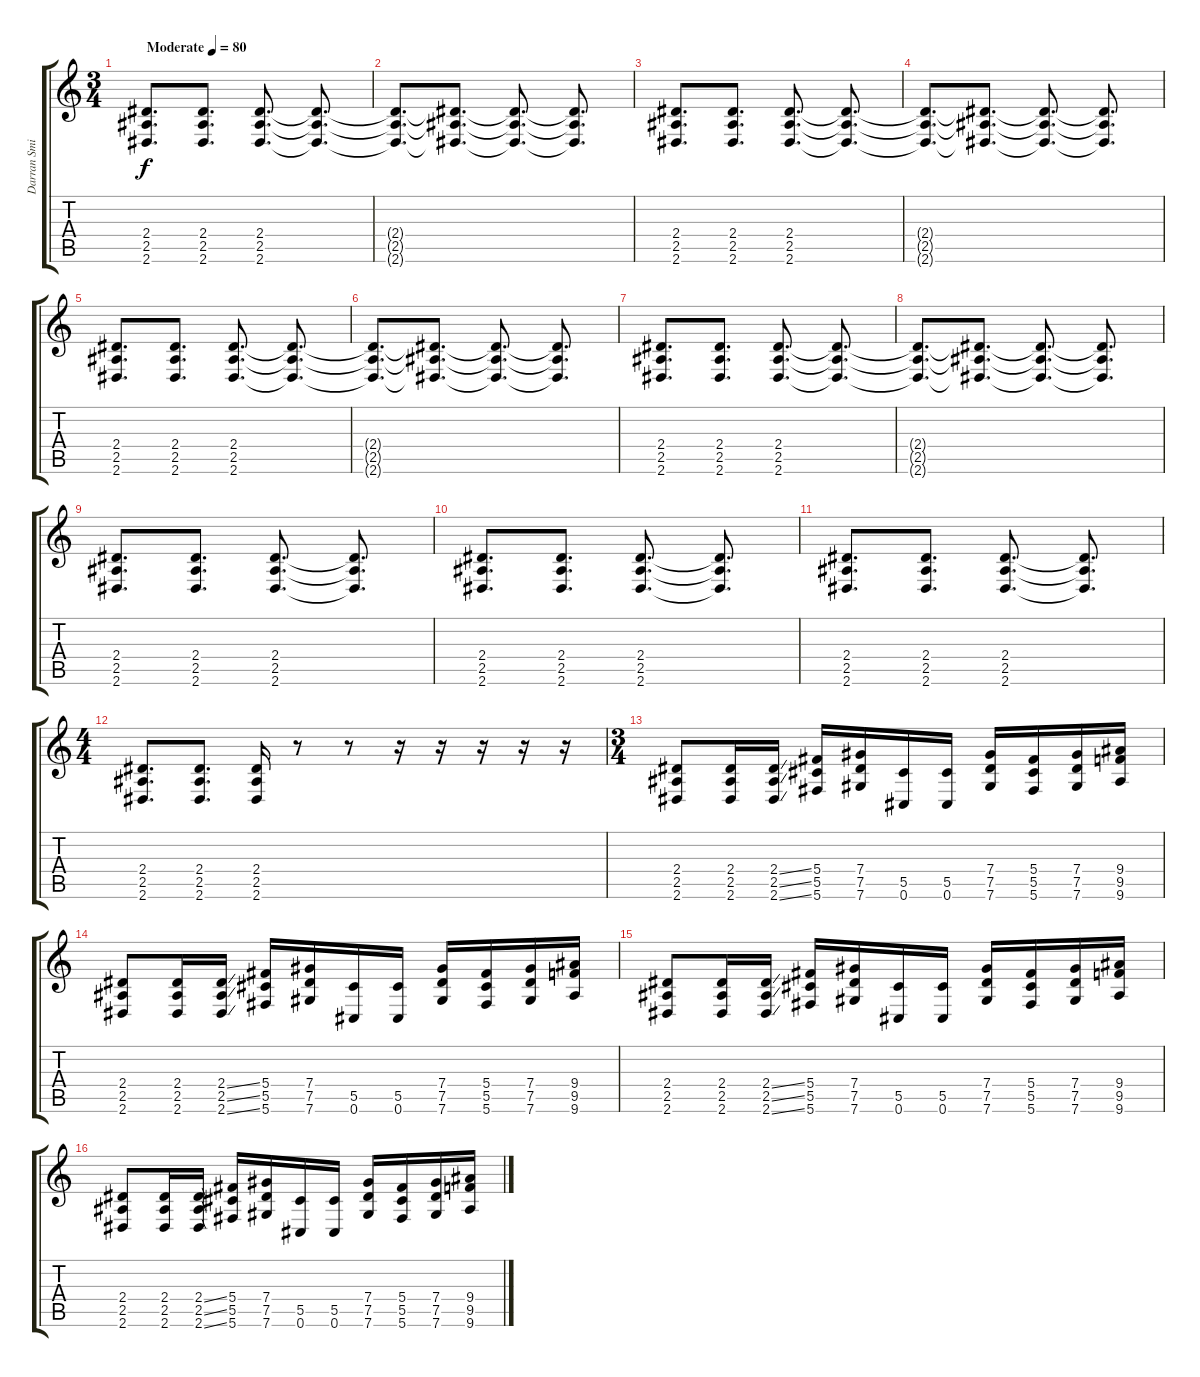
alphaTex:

\track ("Darran Smith" "Darran Smi") {instrument distortionguitar}
\staff {score tabs}
\tuning (Eb4 Bb3 Gb3 Db3 Ab2 Db2) {hide}
\ts (3 4)
\tempo (80 "Moderate")
\clef g2
\ks c
(2.4 2.5 2.6).8{d dy f instrument distortionguitar} (2.4 2.5 2.6).8{d} (2.4 2.5 2.6).8{d} (2.4{t} 2.5{t} 2.6{t}).8{d} |
(2.4{t} 2.5{t} 2.6{t}).8{d} (2.4{t} 2.5{t} 2.6{t}).8{d} (2.4{t} 2.5{t} 2.6{t}).8{d} (2.4{t} 2.5{t} 2.6{t}).8{d} |
(2.4 2.5 2.6).8{d} (2.4 2.5 2.6).8{d} (2.4 2.5 2.6).8{d} (2.4{t} 2.5{t} 2.6{t}).8{d} |
(2.4{t} 2.5{t} 2.6{t}).8{d} (2.4{t} 2.5{t} 2.6{t}).8{d} (2.4{t} 2.5{t} 2.6{t}).8{d} (2.4{t} 2.5{t} 2.6{t}).8{d} |
(2.4 2.5 2.6).8{d} (2.4 2.5 2.6).8{d} (2.4 2.5 2.6).8{d} (2.4{t} 2.5{t} 2.6{t}).8{d} |
(2.4{t} 2.5{t} 2.6{t}).8{d} (2.4{t} 2.5{t} 2.6{t}).8{d} (2.4{t} 2.5{t} 2.6{t}).8{d} (2.4{t} 2.5{t} 2.6{t}).8{d} |
(2.4 2.5 2.6).8{d} (2.4 2.5 2.6).8{d} (2.4 2.5 2.6).8{d} (2.4{t} 2.5{t} 2.6{t}).8{d} |
(2.4{t} 2.5{t} 2.6{t}).8{d} (2.4{t} 2.5{t} 2.6{t}).8{d} (2.4{t} 2.5{t} 2.6{t}).8{d} (2.4{t} 2.5{t} 2.6{t}).8{d} |
(2.4 2.5 2.6).8{d} (2.4 2.5 2.6).8{d} (2.4 2.5 2.6).8{d} (2.4{t} 2.5{t} 2.6{t}).8{d} |
(2.4 2.5 2.6).8{d} (2.4 2.5 2.6).8{d} (2.4 2.5 2.6).8{d} (2.4{t} 2.5{t} 2.6{t}).8{d} |
(2.4 2.5 2.6).8{d} (2.4 2.5 2.6).8{d} (2.4 2.5 2.6).8{d} (2.4{t} 2.5{t} 2.6{t}).8{d} |
\ts (4 4)
(2.4 2.5 2.6).8{d} (2.4 2.5 2.6).8{d} (2.4 2.5 2.6).16 r.8 r.8 r.16 r.16 r.16 r.16 r.16 |
\ts (3 4)
(2.4 2.5 2.6).8 (2.4 2.5 2.6).16 (2.4{ss} 2.5{ss} 2.6{ss}).16 (5.4 5.5 5.6).16 (7.4 7.5 7.6).16 (5.5 0.6).16 (5.5 0.6).16 (7.4 7.5 7.6).16 (5.4 5.5 5.6).16 (7.4 7.5 7.6).16 (9.4 9.5 9.6).16 |
(2.4 2.5 2.6).8 (2.4 2.5 2.6).16 (2.4{ss} 2.5{ss} 2.6{ss}).16 (5.4 5.5 5.6).16 (7.4 7.5 7.6).16 (5.5 0.6).16 (5.5 0.6).16 (7.4 7.5 7.6).16 (5.4 5.5 5.6).16 (7.4 7.5 7.6).16 (9.4 9.5 9.6).16 |
(2.4 2.5 2.6).8 (2.4 2.5 2.6).16 (2.4{ss} 2.5{ss} 2.6{ss}).16 (5.4 5.5 5.6).16 (7.4 7.5 7.6).16 (5.5 0.6).16 (5.5 0.6).16 (7.4 7.5 7.6).16 (5.4 5.5 5.6).16 (7.4 7.5 7.6).16 (9.4 9.5 9.6).16 |
(2.4 2.5 2.6).8 (2.4 2.5 2.6).16 (2.4{ss} 2.5{ss} 2.6{ss}).16 (5.4 5.5 5.6).16 (7.4 7.5 7.6).16 (5.5 0.6).16 (5.5 0.6).16 (7.4 7.5 7.6).16 (5.4 5.5 5.6).16 (7.4 7.5 7.6).16 (9.4 9.5 9.6).16
